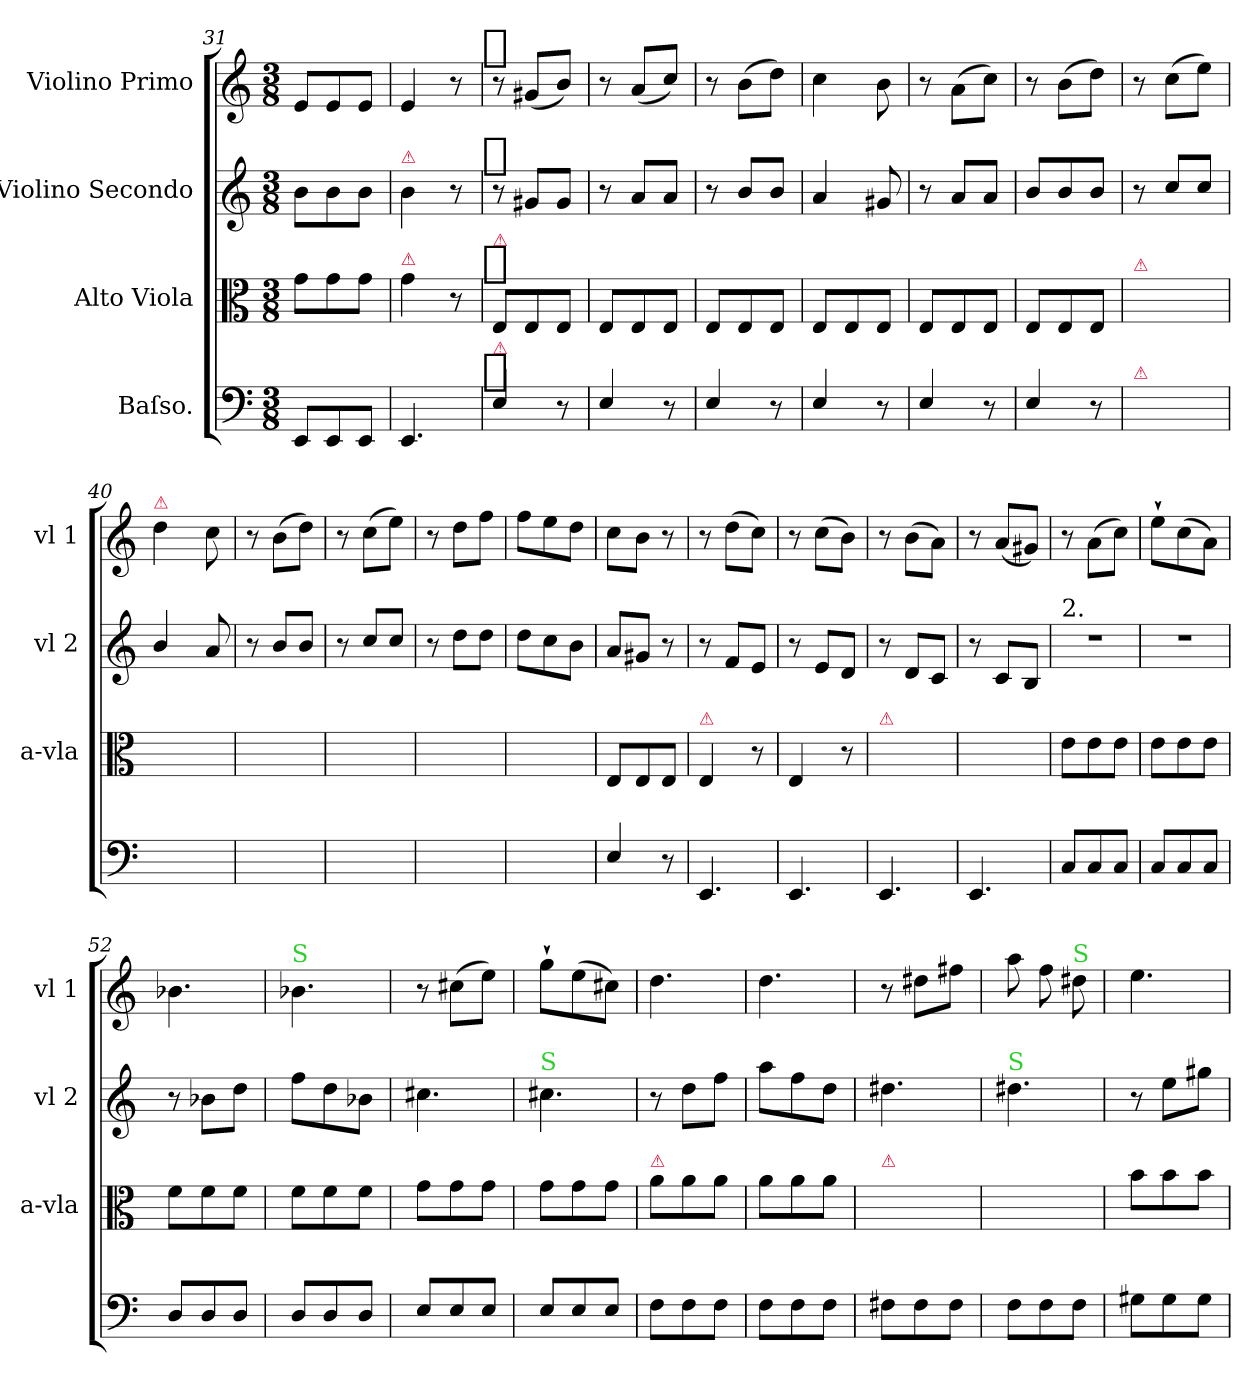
**kern	**kern	**kern	**kern
*part4	*part3	*part2	*part1
*staff4	*staff3	*staff2	*staff1
*I"Baſso.	*I"Alto Viola	*I"Violino Secondo	*I"Violino Primo
*	*I'a-vla	*I'vl 2	*I'vl 1
*clefF4	*clefC3	*clefG2	*clefG2
*k[]	*k[]	*k[]	*k[]
*a:	*a:	*a:	*a:
*M3/8	*M3/8	*M3/8	*M3/8
=31	=31	=31	=31
8EE/L	8g\L	8b\L	8e/L
8EE/	8g\	8b\	8e/
8EE/J	8g\J	8b\J	8e/J
=32	=32	=32	=32
!	!	!LO:TX:a:color=crimson:t=⚠	!
!	!LO:TX:a:color=crimson:t=⚠	!	!
4.EE/	4g\	4b\	4e/
.	8r	8r	8r
!	!	!	!LO:TX:a:t=[segno]
!	!	!LO:TX:a:t=[segno]	!
!	!LO:TX:a:t=[segno]	!	!
!LO:TX:a:t=[segno]	!	!	!
=33	=33	=33	=33
!	!LO:TX:a:color=crimson:t=⚠	!	!
!LO:TX:a:color=crimson:t=⚠	!	!	!
4E/	8E/L	8r	8r
.	8E/	8g#X/L	(8g#X/L
8r	8E/J	8g#/J	8b/J)
=34	=34	=34	=34
4E/	8E/L	8r	8r
.	8E/	8a/L	(8a/L
8r	8E/J	8a/J	8cc/J)
=35	=35	=35	=35
4E/	8E/L	8r	8r
.	8E/	8b/L	(8b\L
8r	8E/J	8b/J	8dd\J)
=36	=36	=36	=36
4E/	8E/L	4a/	4cc\
.	8E/	.	.
8r	8E/J	8g#X/	8b\
=37	=37	=37	=37
4E/	8E/L	8r	8r
.	8E/	8a/L	(8a\L
8r	8E/J	8a/J	8cc\J)
=38	=38	=38	=38
4E/	8E/L	8b/L	8r
.	8E/	8b/	(8b\L
8r	8E/J	8b/J	8dd\J)
=39	=39	=39	=39
!	!LO:TX:a:color=crimson:t=⚠	!	!
!LO:TX:a:color=crimson:t=⚠	!	!	!
4E/yy	8E/Lyy	8r	8r
.	8E/yy	8cc/L	(8cc\L
8ryy	8E/Jyy	8cc/J	8ee\J)
=40	=40	=40	=40
!	!	!	!LO:TX:a:color=crimson:t=⚠
4E/yy	8E/Lyy	4b/	4dd\
.	8E/yy	.	.
8ryy	8E/Jyy	8a/	8cc\
=41	=41	=41	=41
4E/yy	8E/Lyy	8r	8r
.	8E/yy	8b/L	(8b\L
8ryy	8E/Jyy	8b/J	8dd\J)
=42	=42	=42	=42
4E/yy	8E/Lyy	8r	8r
.	8E/yy	8cc/L	(8cc\L
8ryy	8E/Jyy	8cc/J	8ee\J)
=43	=43	=43	=43
4E/yy	8E/Lyy	8r	8r
.	8E/yy	8dd\L	8dd\L
8ryy	8E/Jyy	8dd\J	8ff\J
=44	=44	=44	=44
4E/yy	8E/Lyy	8dd\L	8ff\L
.	8E/yy	8cc\	8ee\
8ryy	8E/Jyy	8b\J	8dd\J
=45	=45	=45	=45
4E/	8E/L	8a/L	8cc\L
.	8E/	8g#X/J	8b\J
8r	8E/J	8r	8r
=46	=46	=46	=46
!	!LO:TX:a:color=crimson:t=⚠	!	!
4.EE/	4E/	8r	8r
.	.	8f/L	(8dd\L
.	8r	8e/J	8cc\J)
=47	=47	=47	=47
4.EE/	4E/	8r	8r
.	.	8e/L	(8cc\L
.	8r	8d/J	8b\J)
=48	=48	=48	=48
!	!LO:TX:a:color=crimson:t=⚠	!	!
4.EE/	4E/yy	8r	8r
.	.	8d/L	(8b\L
.	8ryy	8c/J	8a\J)
=49	=49	=49	=49
4.EE/	4E/yy	8r	8r
.	.	8c/L	(8a/L
.	8ryy	8B/J	8g#X/J)
=50	=50	=50	=50
!	!	!LO:TX:a:t=2.	!
8C/L	8e\L	4.r	8r
8C/	8e\	.	(8a\L
8C/J	8e\J	.	8cc\J)
=51	=51	=51	=51
8C/L	8e\L	4.r	8ee`\L
8C/	8e\	.	(8cc\
8C/J	8e\J	.	8a\J)
=52	=52	=52	=52
8D/L	8f\L	8r	4.b-X\
8D/	8f\	8b-X\L	.
8D/J	8f\J	8dd\J	.
=53	=53	=53	=53
!	!	!	!LO:TX:a:color=limegreen:t=S
8D/L	8f\L	8ff\L	4.b-X
8D/	8f\	8dd\	.
8D/J	8f\J	8b-X\J	.
=54	=54	=54	=54
8E/L	8g\L	4.cc#X\	8r
8E/	8g\	.	(8cc#X\L
8E/J	8g\J	.	8ee\J)
=55	=55	=55	=55
!	!	!LO:TX:a:color=limegreen:t=S	!
8E/L	8g\L	4.cc#X	8gg`\L
8E/	8g\	.	(8ee\
8E/J	8g\J	.	8cc#X\J)
=56	=56	=56	=56
!	!LO:TX:a:color=crimson:t=⚠	!	!
8F\L	8a\L	8r	4.dd\
8F\	8a\	8dd\L	.
8F\J	8a\J	8ff\J	.
=57	=57	=57	=57
8F\L	8a\L	8aa\L	4.dd\
8F\	8a\	8ff\	.
8F\J	8a\J	8dd\J	.
=58	=58	=58	=58
!	!LO:TX:a:color=crimson:t=⚠	!	!
8F#X\L	8a\Lyy	4.dd#X\	8r
8F#\	8a\yy	.	8dd#X\L
8F#\J	8a\Jyy	.	8ff#X\J
=59	=59	=59	=59
!	!	!LO:TX:a:color=limegreen:t=S	!
8F\L	8a\Lyy	4.dd#X	8aa\
8F\	8a\yy	.	8ff\
!	!	!	!LO:TX:a:color=limegreen:t=S
8F\J	8a\Jyy	.	8dd#X
=60	=60	=60	=60
8G#X\L	8b\L	8r	4.ee\
8G#\	8b\	8ee\L	.
8G#\J	8b\J	8gg#X\J	.
=	=	=	=
*-	*-	*-	*-
